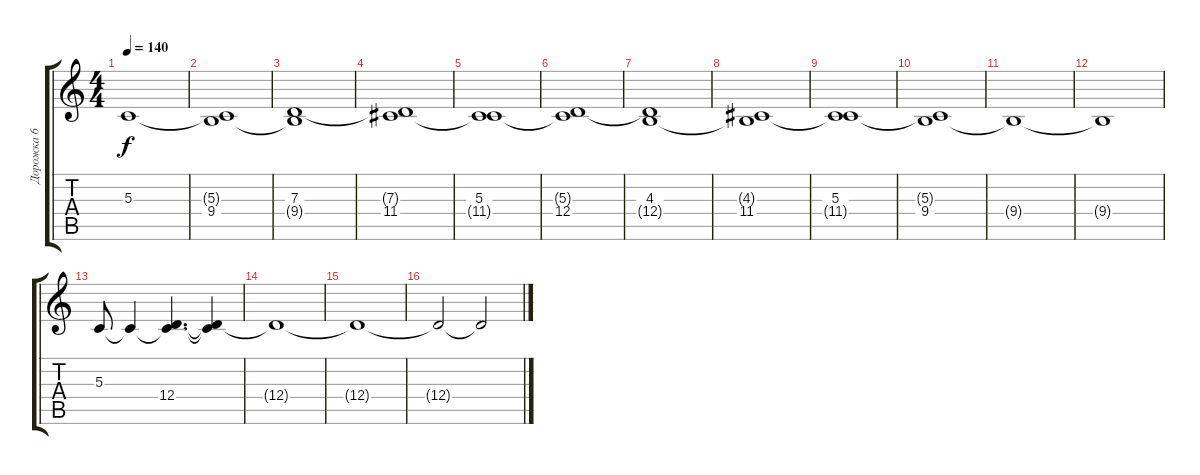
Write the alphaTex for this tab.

\track ("Дорожка 6" "Дорожка 6") {instrument applause}
\staff {score tabs}
\tuning (E4 B3 G3 D3 A2 E2) {hide}
\ts (4 4)
\tempo 140
\clef g2
\ks c
5.3.1{dy f instrument applause} |
(5.3{t} 9.4).1{volume 7} |
(7.3 9.4{t}).1 |
(7.3{t} 11.4).1 |
(5.3 11.4{t}).1 |
(5.3{t} 12.4).1 |
(4.3 12.4{t}).1 |
(4.3{t} 11.4).1 |
(5.3 11.4{t}).1{volume 0} |
(5.3{t} 9.4).1 |
9.4{t}.1 |
9.4{t}.1 |
5.3.8{volume 4} 5.3{t}.4{volume 9} (5.3{t} 12.4).4{d} (5.3{t} 12.4{t}).4 |
12.4{t}.1 |
12.4{t}.1 |
12.4{t}.2 12.4{t}.2
